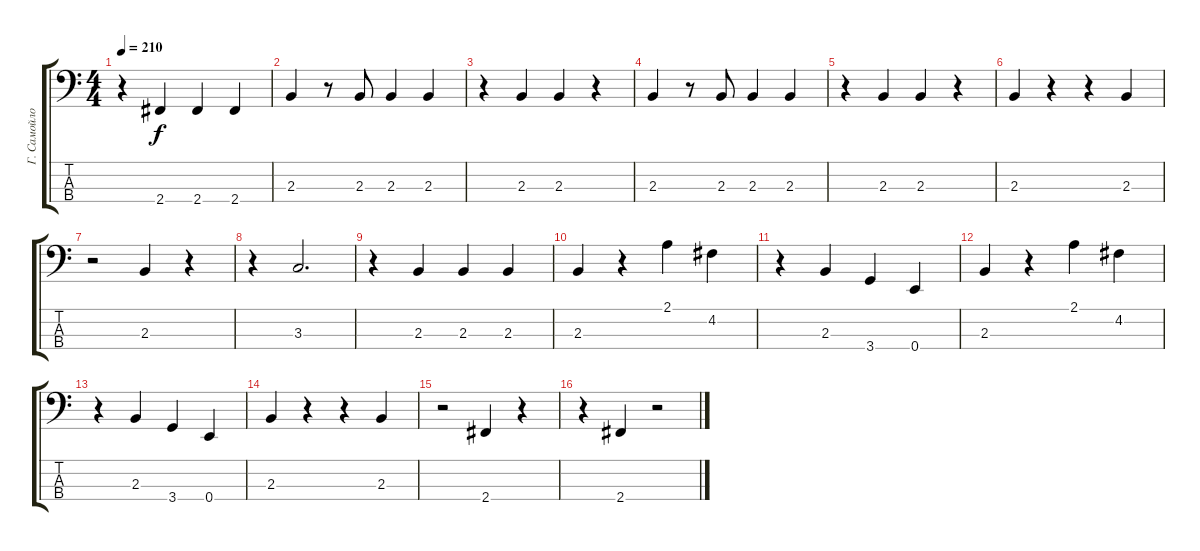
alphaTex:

\track ("Г. Самойлов" "Г. Самойло") {instrument electricbassfinger}
\staff {score tabs}
\tuning (G2 D2 A1 E1) {hide}
\ts (4 4)
\tempo 210
\clef f4
\ks c
r.4{dy f} 2.4.4 2.4.4 2.4.4 |
2.3.4 r.8 2.3.8 2.3.4 2.3.4 |
r.4 2.3.4 2.3.4 r.4 |
2.3.4 r.8 2.3.8 2.3.4 2.3.4 |
r.4 2.3.4 2.3.4 r.4 |
2.3.4 r.4 r.4 2.3.4 |
r.2 2.3.4 r.4 |
r.4 3.3.2{d} |
r.4 2.3.4 2.3.4 2.3.4 |
2.3.4 r.4 2.1.4 4.2.4 |
r.4 2.3.4 3.4.4 0.4.4 |
2.3.4 r.4 2.1.4 4.2.4 |
r.4 2.3.4 3.4.4 0.4.4 |
2.3.4 r.4 r.4 2.3.4 |
r.2 2.4.4 r.4 |
r.4 2.4.4 r.2
